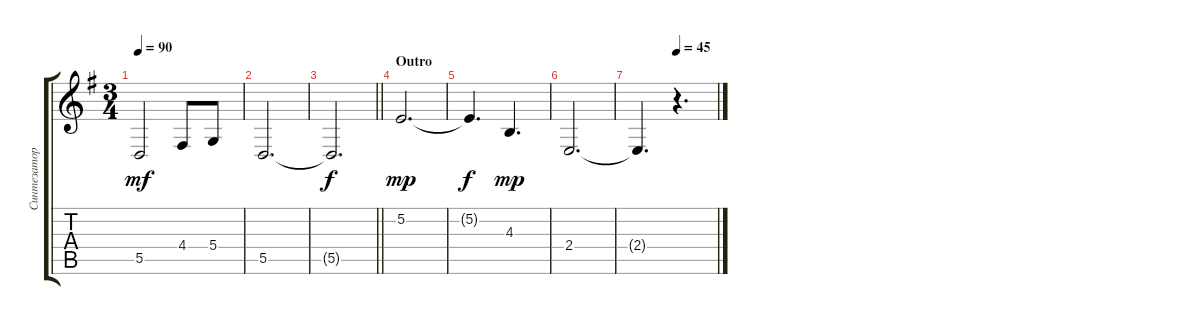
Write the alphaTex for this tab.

\track ("Синтезатор" "Синтезатор") {instrument trombone}
\staff {score tabs}
\tuning (E4 B3 G3 D3 A2 E2) {hide}
\ts (3 4)
\tempo 90
\clef g2
\ks eminor
5.5.2{dy mf} 4.4.8 5.4.8 |
5.5.2{d} |
\barLineRight lightlight
5.5{t}.2{d dy f} |
\section ("" "Outro")
5.2.2{d dy mp} |
5.2{t}.4{d dy f} 4.3.4{d dy mp} |
2.4.2{d} |
\tempo (45 0.5)
2.4{t}.4{d} r.4{d}
